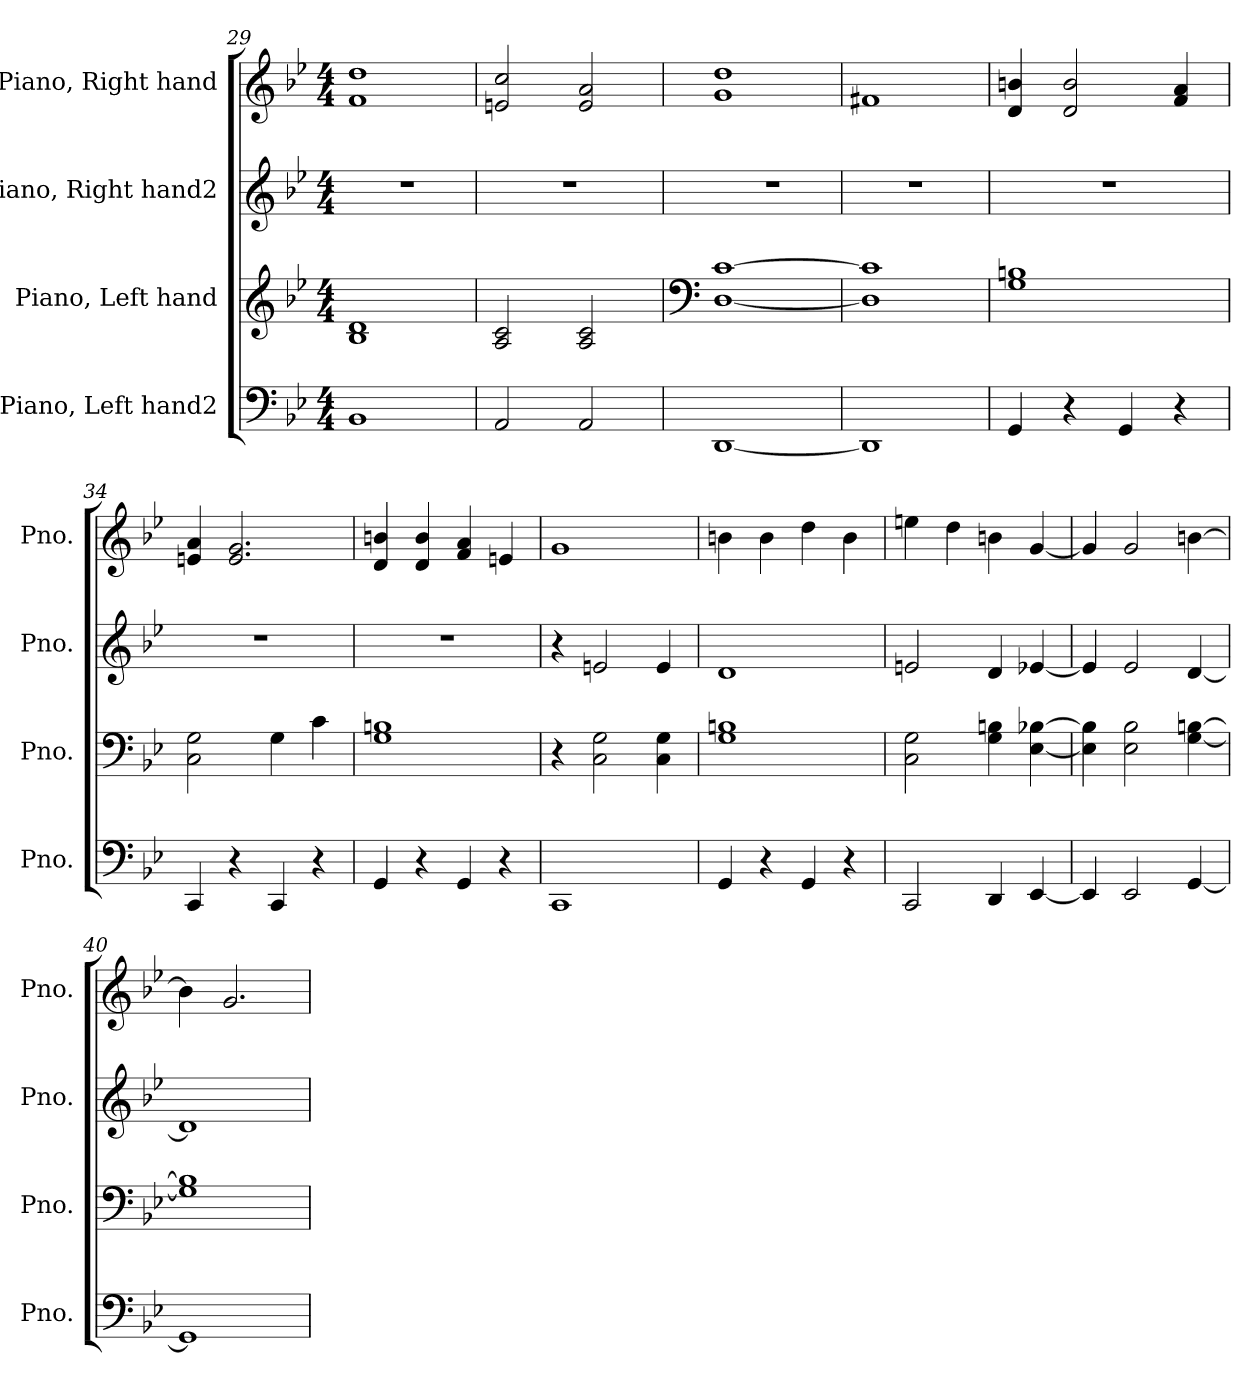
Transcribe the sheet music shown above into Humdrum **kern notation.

**kern	**kern	**kern	**kern
*part4	*part3	*part2	*part1
*staff4	*staff3	*staff2	*staff1
*I"Piano, Left hand2	*I"Piano, Left hand	*I"Piano, Right hand2	*I"Piano, Right hand
*I'Pno.	*I'Pno.	*I'Pno.	*I'Pno.
!!LO:LB:g=z
*clefF4	*clefG2	*clefG2	*clefG2
*k[b-e-]	*k[b-e-]	*k[b-e-]	*k[b-e-]
*M4/4	*M4/4	*M4/4	*M4/4
=29	=29	=29	=29
1BB-	1B- 1d	1r	1f 1dd
=30	=30	=30	=30
2AA/	2A/ 2c/	1r	2en/ 2cc/
2AA/	2A/ 2c/	.	2e/ 2a/
=31	=31	=31	=31
*	*clefF4	*	*
[1DD	[1D [1c	1r	1g 1dd
=32	=32	=32	=32
1DD]	1D] 1c]	1r	1f#X
=33	=33	=33	=33
4GG/	1G 1Bn	1r	4d/ 4bn/
4r	.	.	2d/ 2b/
4GG/	.	.	.
4r	.	.	4f/ 4a/
=34	=34	=34	=34
4CC/	2C\ 2G\	1r	4en/ 4a/
4r	.	.	2.e/ 2.g/
4CC/	4G\	.	.
4r	4c\	.	.
=35	=35	=35	=35
4GG/	1G 1Bn	1r	4d/ 4bn/
4r	.	.	4d/ 4b/
4GG/	.	.	4f/ 4a/
4r	.	.	4en/
=36	=36	=36	=36
1CC	4r	4r	1g
.	2C\ 2G\	2en/	.
.	4C\ 4G\	4e/	.
=37	=37	=37	=37
4GG/	1G 1Bn	1d	4bn\
4r	.	.	4b\
4GG/	.	.	4dd\
4r	.	.	4b\
!!LO:LB:g=z
=38	=38	=38	=38
2CC/	2C\ 2G\	2en/	4een\
.	.	.	4dd\
4DD/	4G\ 4Bn\	4d/	4bn\
[4EE-/	[4E-\ [4B-X\	[4e-X/	[4g/
=39	=39	=39	=39
4EE-/]	4E-\] 4B-\]	4e-/]	4g/]
2EE-/	2E-\ 2B-\	2e-/	2g/
[4GG/	[4G\ [4Bn\	[4d/	[4bn\
=40	=40	=40	=40
1GG]	1G] 1B]	1d]	4b\]
.	.	.	2.g/
=	=	=	=
*-	*-	*-	*-
